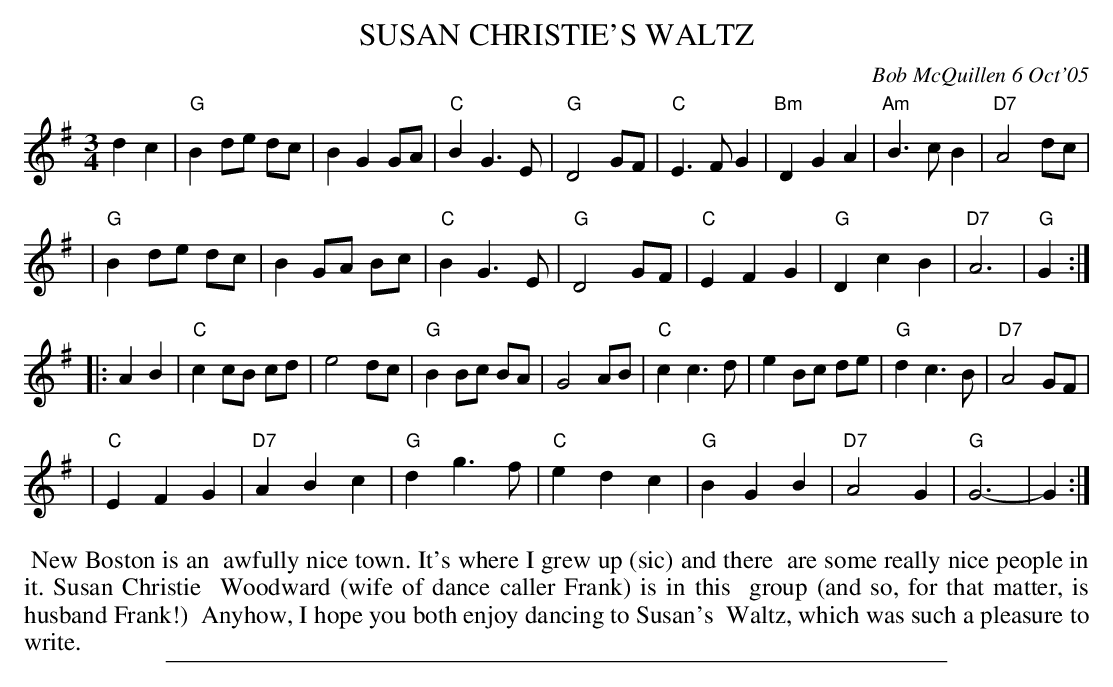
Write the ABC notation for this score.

X:1
T: SUSAN CHRISTIE'S WALTZ
C: Bob McQuillen 6 Oct'05
M: 3/4
L: 1/8
K: G
d2 c2 \
| "G"B2 de dc | B2 G2 GA | "C"B2 G3 E | "G"D4 GF | "C"E3 F G2 | "Bm"D2 G2 A2 | "Am"B3 c B2 | "D7"A4 dc |
| "G"B2 de dc | B2 GA Bc | "C"B2 G3 E | "G"D4 GF | "C"E2 F2 G2 | "G"D2 c2 B2 | "D7"A6 | "G"G2 :|
|: A2 B2 \
| "C"c2 cB cd | e4 dc | "G"B2 Bc BA | G4 AB | "C"c2 c3 d | e2 Bc de | "G"d2 c3 B | "D7"A4 GF |
| "C"E2 F2 G2 | "D7"A2 B2 c2 | "G"d2 g3 f | "C"e2 d2 c2 | "G"B2 G2 B2 | "D7"A4 G2 | "G"G6- | G2 :|
